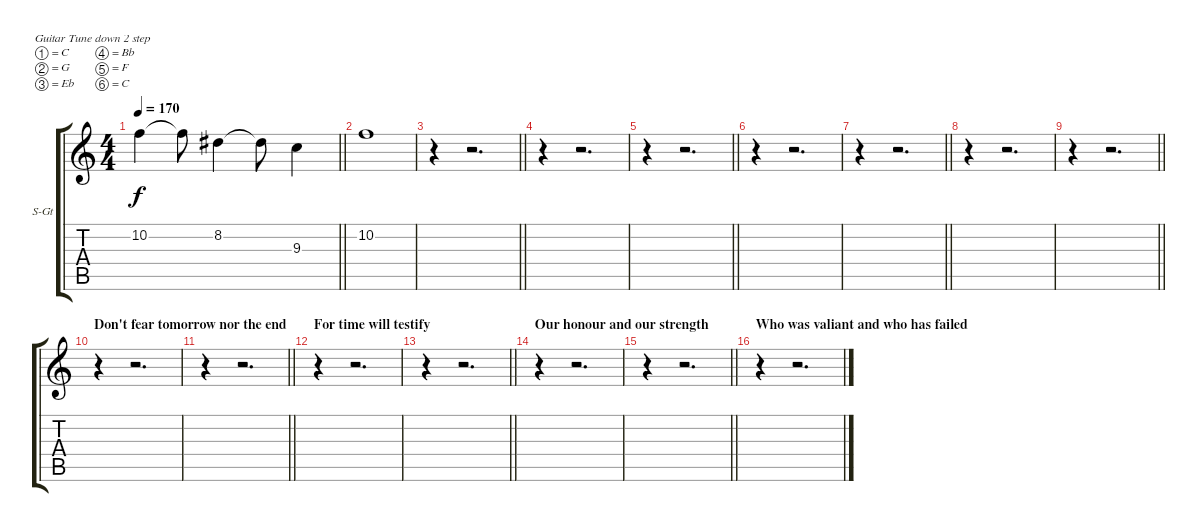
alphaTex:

\bracketExtendMode groupsimilarinstruments
\firstSystemTrackNameOrientation horizontal
\otherSystemsTrackNameOrientation horizontal
\track ("Voice2 (Marcel)" "S-Gt") {instrument voiceoohs}
\staff {score tabs}
\tuning (C4 G3 Eb3 Bb2 F2 C2)
\displaytranspose 12
\ts (4 4)
\tempo 170
\clef g2
\barLineRight lightlight
\ks c
10.2.4{dy f} 10.2{t}.8 8.2.4 8.2{t}.8 9.3.4 |
10.2.1 |
\barLineRight lightlight
r.4 r.2{d} |
r.4 r.2{d} |
\barLineRight lightlight
r.4 r.2{d} |
r.4 r.2{d} |
\barLineRight lightlight
r.4 r.2{d} |
r.4 r.2{d} |
\barLineRight lightlight
r.4 r.2{d} |
\section ("" "Don't fear tomorrow nor the end")
r.4 r.2{d} |
\barLineRight lightlight
r.4 r.2{d} |
\section ("" "For time will testify")
r.4 r.2{d} |
\barLineRight lightlight
r.4 r.2{d} |
\section ("" "Our honour and our strength")
r.4 r.2{d} |
\barLineRight lightlight
r.4 r.2{d} |
\section ("" "Who was valiant and who has failed")
r.4 r.2{d}
